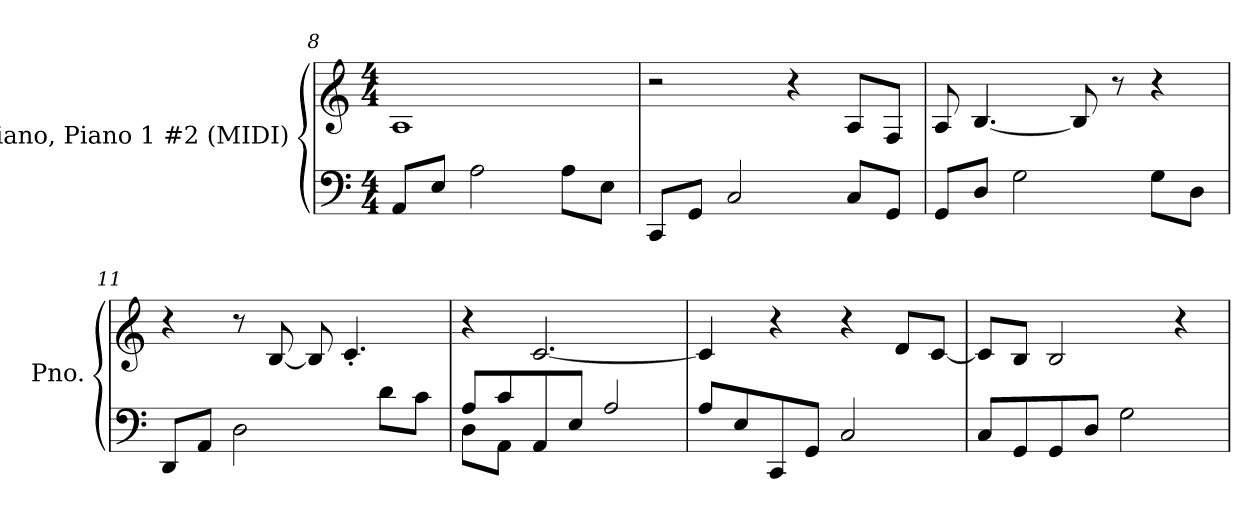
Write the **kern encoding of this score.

**kern	**kern
*part1	*part1
*staff2	*staff1
*I"Piano, Piano 1 #2 (MIDI)	*
*I'Pno.	*
!!LO:LB:g=z
*clefF4	*clefG1
*k[]	*k[]
*M4/4	*M4/4
=8	=8
8AA/L	1c
8E/J	.
2A\	.
8A\L	.
8E\J	.
=9	=9
8CC/L	2r
8GG/J	.
2C/	.
.	4r
8C/L	8c/L
8GG/J	8A/J
=10	=10
8GG/L	8c/
8D/J	[4.d/
2G\	.
.	8d/]
.	8r
8G\L	4r
8D\J	.
=11	=11
8DD/L	4r
8AA/J	.
2D\	8r
.	[8d/
.	8d/]
.	4.e'/
8d\L	.
8c\J	.
=12	=12
*^	*
8A/L	8D\L	4r
8c/	8AA\J	.
8AA/	2.ryy	[2.e/
8E/J	.	.
2A/	.	.
*v	*v	*
=13	=13
8A/L	4e/]
8E/	.
8CC/	4r
8GG/J	.
2C/	4r
.	8f/L
.	[8e/J
!!LO:LB:g=z
=14	=14
8C/L	8e/L]
8GG/	8d/J
8GG/	2d/
8D/J	.
2G\	.
.	4r
=	=
*-	*-
